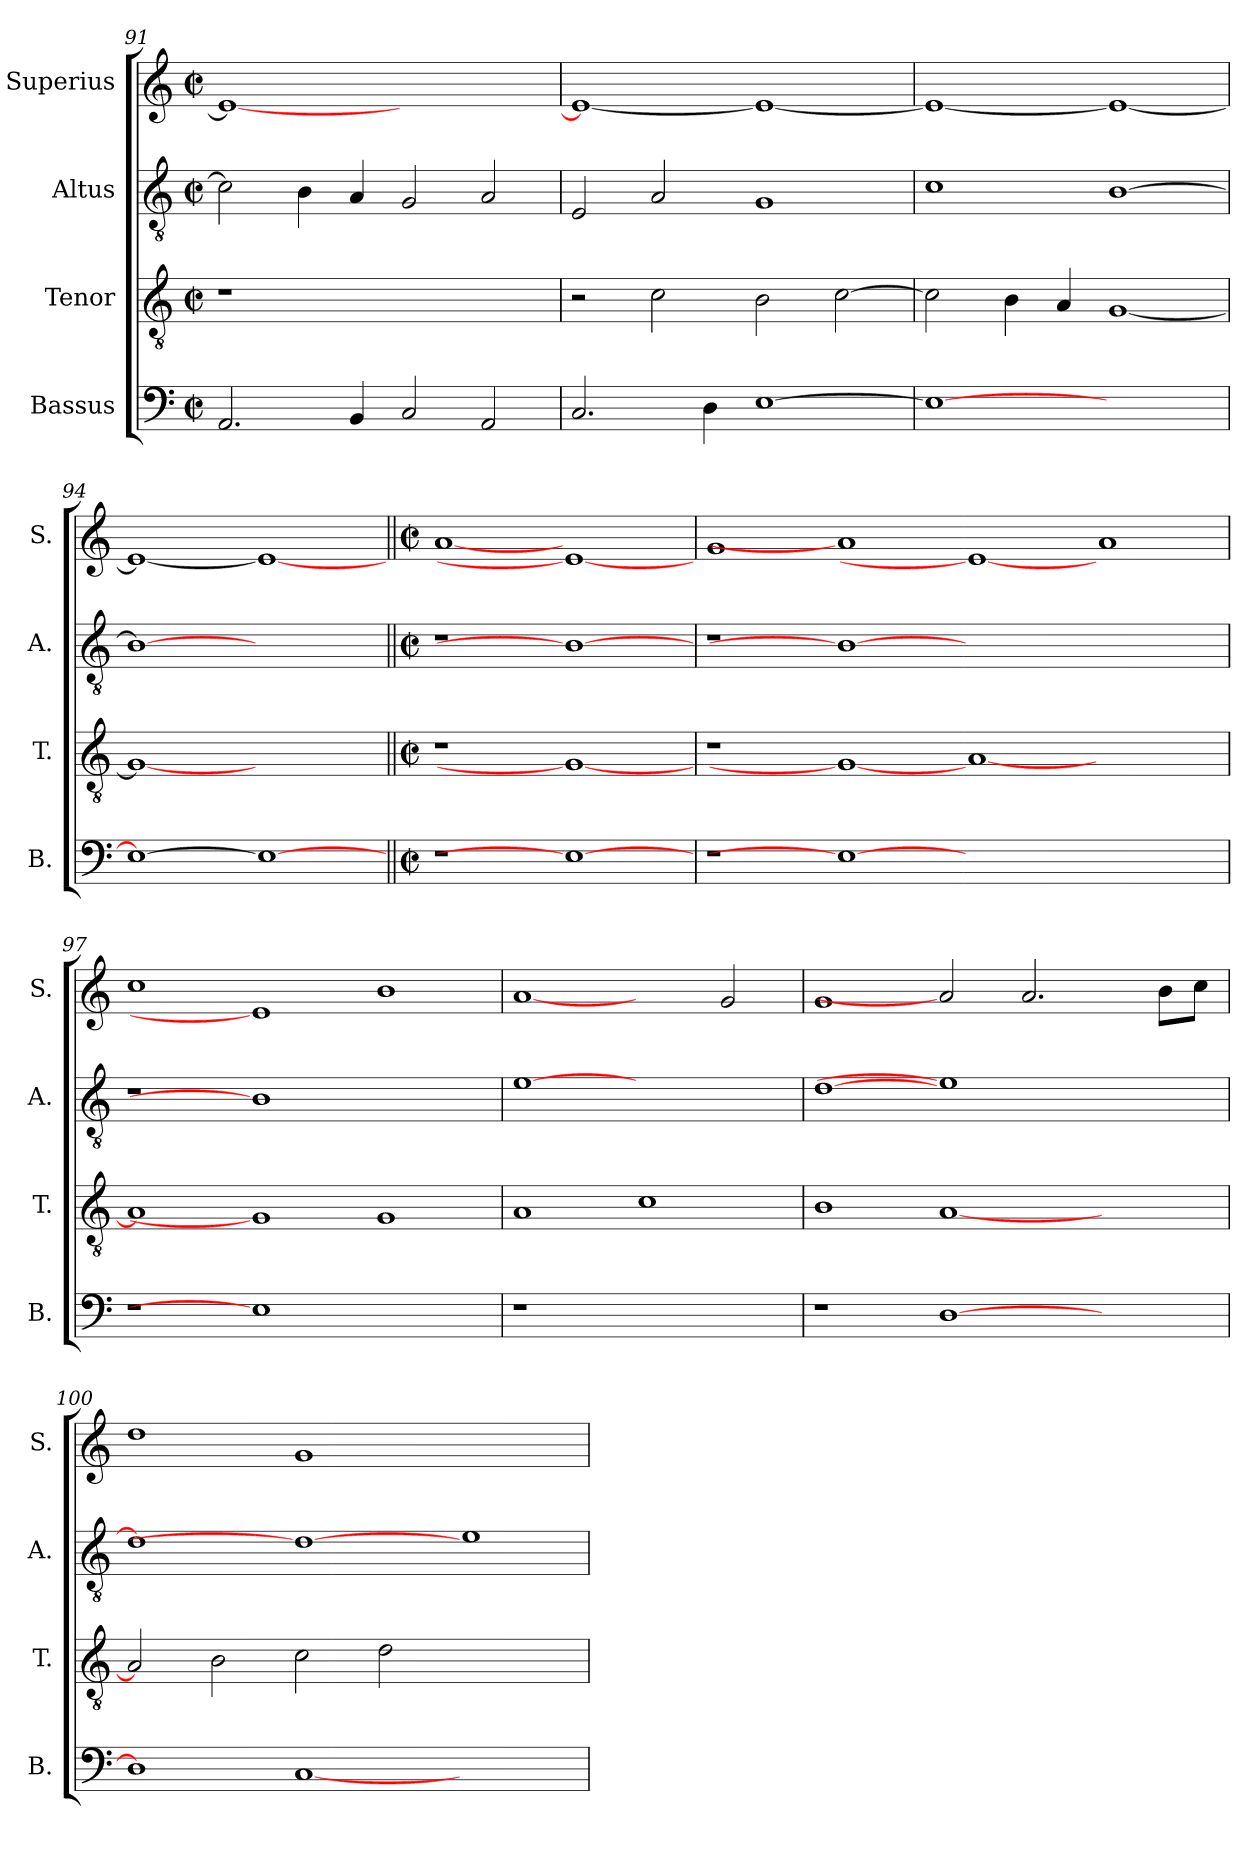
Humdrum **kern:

**kern	**kern	**kern	**kern
*part4	*part3	*part2	*part1
*staff4	*staff3	*staff2	*staff1
*I"Bassus	*I"Tenor	*I"Altus	*I"Superius
*I'B.	*I'T.	*I'A.	*I'S.
*clefF4	*clefGv2	*clefGv2	*clefG2
*	*ITrd7c12	*ITrd7c12	*
*k[]	*k[]	*k[]	*k[]
*C:	*C:	*C:	*C:
*M2/2	*M2/2	*M2/2	*M2/2
*met(c|)	*met(c|)	*met(c|)	*met(c|)
=91	=91	=91	=91
!	!LO:N:vis=1	!	!
2.AAi/	1r	2Ci\]	1ei_<
.	.	4BBi\	.
4BBi/	.	4AAi/	.
2Ci/	1ryy	2GGi/	1ryy
2AAi/	.	2AAi/	.
=92	=92	=92	=92
2.Ci/	2r	2EEi/	1ei_<
.	2Ci\	2AAi/	.
4Di\	.	.	.
[>1Ei	2BBi\	1GGi	1ei_
.	[>2Ci\	.	.
=93	=93	=93	=93
1Ei_>	2Ci\]	1Ci	1ei_<
.	4BBi\	.	.
.	4AAi/	.	.
1ryy	[<1GGi	[>1BBi	1ei_
=94	=94	=94	=94
1Ei_>	1GGi_<	1BBi_>	1ei_<
1Ei_	1ryy	1ryy	1ei_
!!LO:PB:g=z
=95||	=95||	=95||	=95||
*M2/2	*M2/2	*M2/2	*M2/2
*met(c|)	*met(c|)	*met(c|)	*met(c|)
!LO:N:vis=1	!LO:N:vis=1	!LO:N:vis=1	!
1r	1r	1r	[1ai
1Ei_	1GGi_	1BBi_	1ei_
=96	=96	=96	=96
!LO:N:vis=1	!	!LO:N:vis=1	!
1r	1r	1r	1gi
1Ei_	1GGi_	1BBi_	1ai]
0ryy	[<1AAi	0ryy	1ei_
.	1ryy	.	1ai
=97	=97	=97	=97
!LO:N:vis=1	!	!LO:N:vis=1	!
1r	1AAi]	1r	1cci
1Ei]	1GGi]	1BBi]	1ei]
1ryy	1GGi	1ryy	1bi
=98	=98	=98	=98
!LO:N:vis=1	!	!	!
1r	1AAi	[1Ei	[1ai
1ryy	1Ci	1ryy	2ryy
.	.	.	2gi/
=99	=99	=99	=99
1r	1BBi	[>1Di	1gi
[>1Di	[<1AAi	1Ei]	2ai]
.	.	.	2.ai/
2ryy	2ryy	2ryy	.
.	.	.	8bi\L
.	.	.	8cci\J
=100	=100	=100	=100
1Di]	2AAi/]	1Di]	1ddi
.	2BBi\	.	.
[<1Ci	2Ci\	1Di_	1gi
.	2Di\	.	.
1ryy	1ryy	1Ei	1ryy
=	=	=	=
*-	*-	*-	*-
